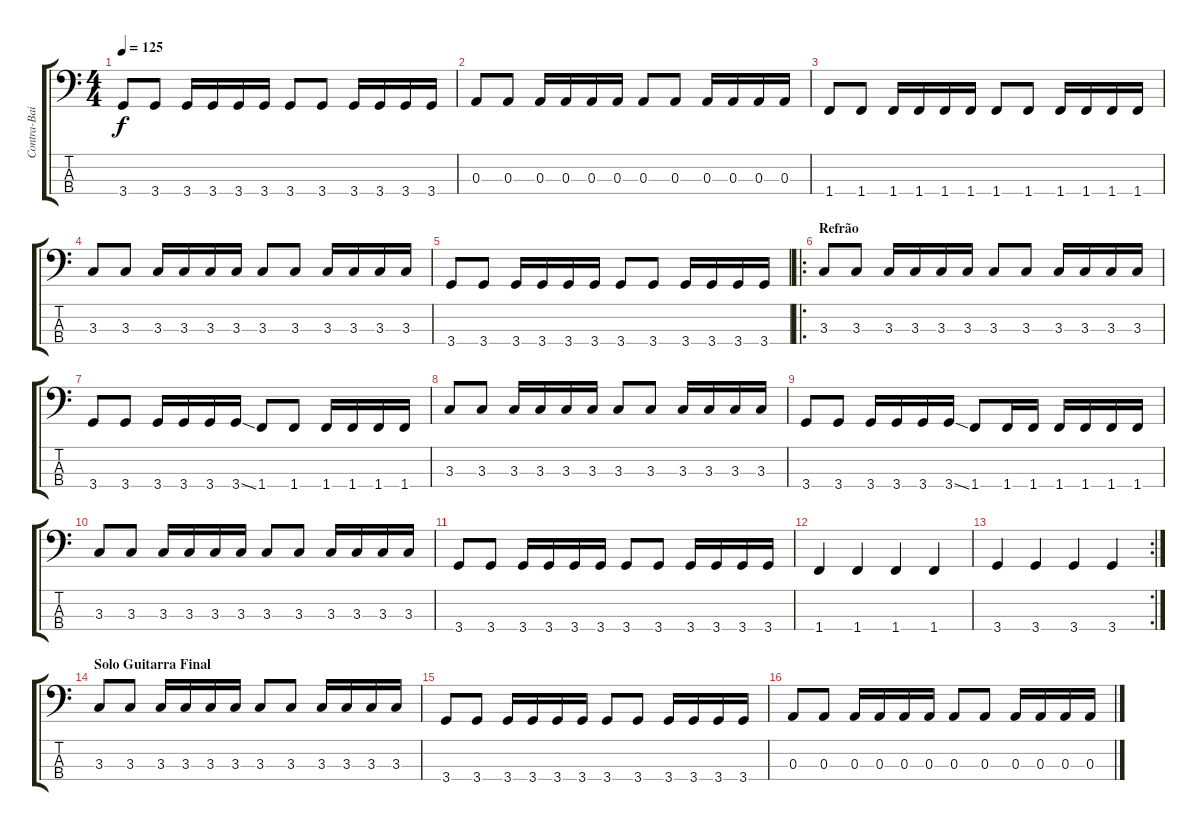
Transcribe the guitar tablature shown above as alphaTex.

\track ("Contra-Baixo" "Contra-Bai") {instrument electricbassfinger}
\staff {score tabs}
\tuning (G2 D2 A1 E1) {hide}
\ts (4 4)
\tempo 125
\clef f4
\ks c
3.4.8{dy f} 3.4.8 3.4.16 3.4.16 3.4.16 3.4.16 3.4.8 3.4.8 3.4.16 3.4.16 3.4.16 3.4.16 |
0.3.8 0.3.8 0.3.16 0.3.16 0.3.16 0.3.16 0.3.8 0.3.8 0.3.16 0.3.16 0.3.16 0.3.16 |
1.4.8 1.4.8 1.4.16 1.4.16 1.4.16 1.4.16 1.4.8 1.4.8 1.4.16 1.4.16 1.4.16 1.4.16 |
3.3.8 3.3.8 3.3.16 3.3.16 3.3.16 3.3.16 3.3.8 3.3.8 3.3.16 3.3.16 3.3.16 3.3.16 |
3.4.8 3.4.8 3.4.16 3.4.16 3.4.16 3.4.16 3.4.8 3.4.8 3.4.16 3.4.16 3.4.16 3.4.16 |
\ro
\section ("" "Refrão")
3.3.8 3.3.8 3.3.16 3.3.16 3.3.16 3.3.16 3.3.8 3.3.8 3.3.16 3.3.16 3.3.16 3.3.16 |
3.4.8 3.4.8 3.4.16 3.4.16 3.4.16 3.4{ss}.16 1.4.8 1.4.8 1.4.16 1.4.16 1.4.16 1.4.16 |
3.3.8 3.3.8 3.3.16 3.3.16 3.3.16 3.3.16 3.3.8 3.3.8 3.3.16 3.3.16 3.3.16 3.3.16 |
3.4.8 3.4.8 3.4.16 3.4.16 3.4.16 3.4{ss}.16 1.4.8 1.4.16 1.4.16 1.4.16 1.4.16 1.4.16 1.4.16 |
3.3.8 3.3.8 3.3.16 3.3.16 3.3.16 3.3.16 3.3.8 3.3.8 3.3.16 3.3.16 3.3.16 3.3.16 |
3.4.8 3.4.8 3.4.16 3.4.16 3.4.16 3.4.16 3.4.8 3.4.8 3.4.16 3.4.16 3.4.16 3.4.16 |
1.4.4 1.4.4 1.4.4 1.4.4 |
\rc 2
3.4.4 3.4.4 3.4.4 3.4.4 |
\section ("" "Solo Guitarra Final")
3.3.8 3.3.8 3.3.16 3.3.16 3.3.16 3.3.16 3.3.8 3.3.8 3.3.16 3.3.16 3.3.16 3.3.16 |
3.4.8 3.4.8 3.4.16 3.4.16 3.4.16 3.4.16 3.4.8 3.4.8 3.4.16 3.4.16 3.4.16 3.4.16 |
0.3.8 0.3.8 0.3.16 0.3.16 0.3.16 0.3.16 0.3.8 0.3.8 0.3.16 0.3.16 0.3.16 0.3.16
